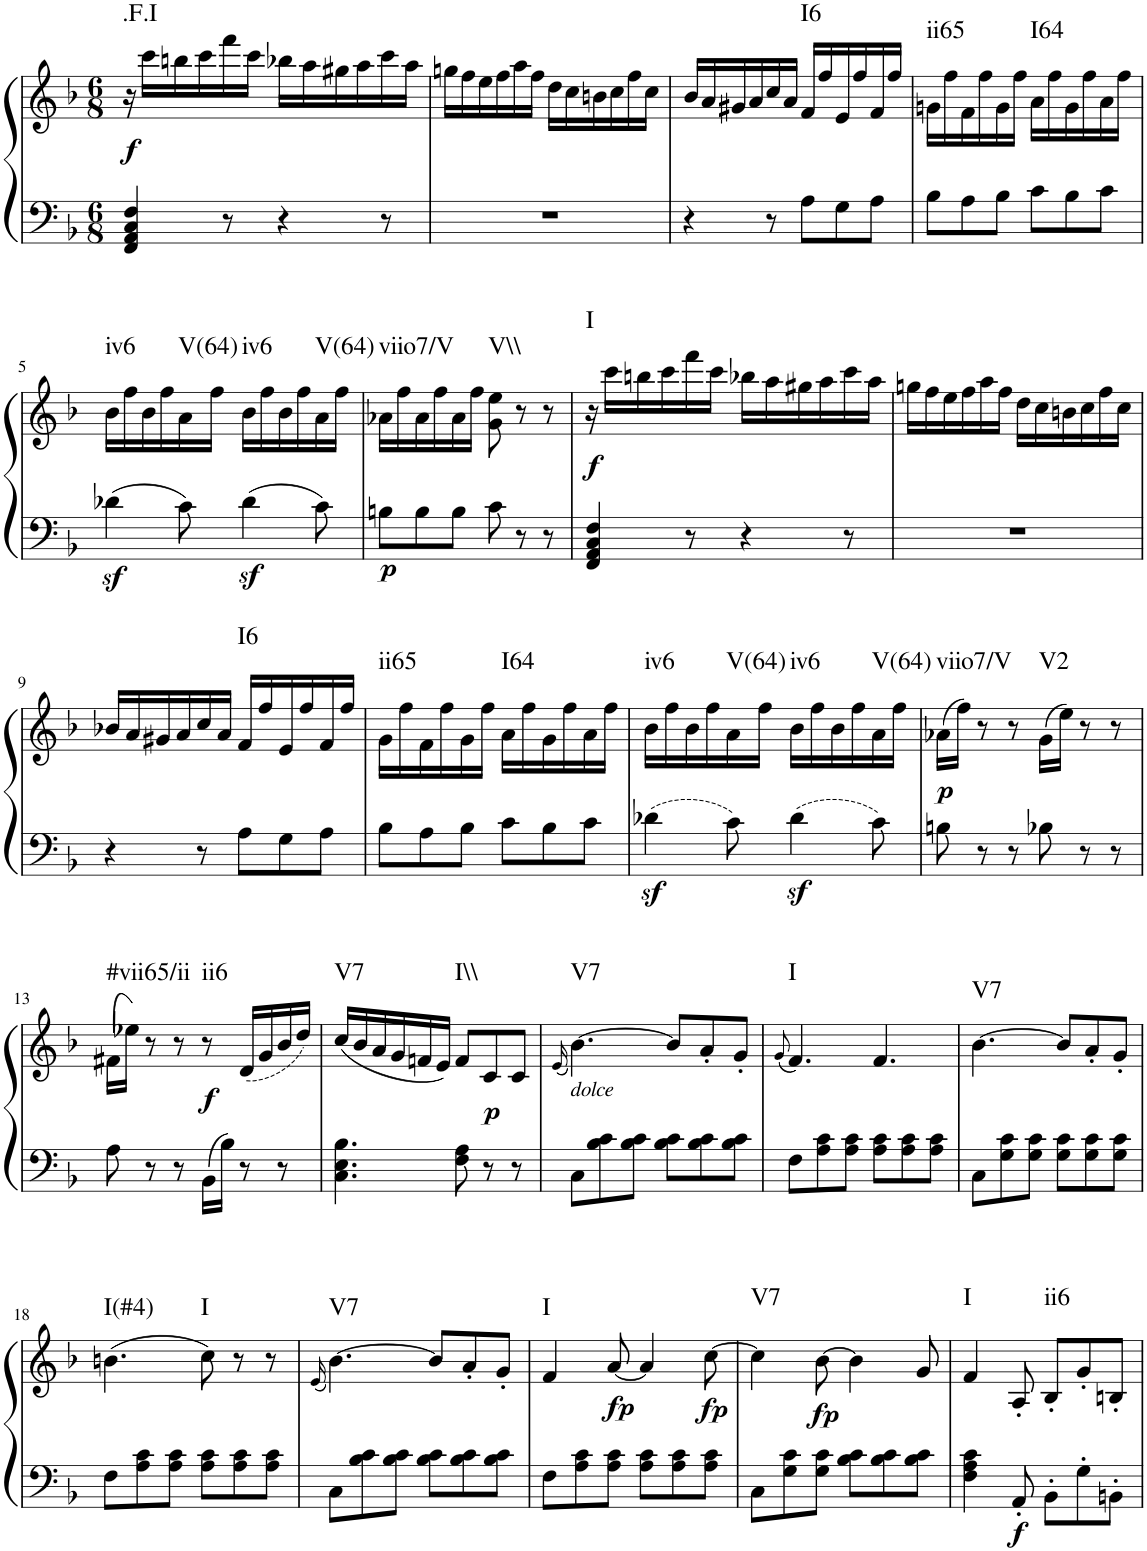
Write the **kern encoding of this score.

**kern	**kern	**dynam	**harte
*part1	*part1	*part1	*part1
*staff2	*staff1	*staff1/2	*
*I"Piano, Piano right	*	*	*
*I'Pno.	*	*	*
*clefF4	*clefG2	*	*
*k[b-]	*k[b-]	*	*
*M6/8	*M6/8	*	*
=1	=1	=1	=1
!	!	!LO:DY:b	!LO:H:kt=.F.I
4FF/ 4AA/ 4C/ 4F/	16r	f	N
.	16ccc\LL	.	.
.	16bbn\	.	.
.	16ccc\	.	.
8r	16fff\	.	.
.	16ccc\JJ	.	.
4r	16bb-X\LL	.	.
.	16aa\	.	.
.	16gg#X\	.	.
.	16aa\	.	.
8r	16ccc\	.	.
.	16aa\JJ	.	.
=2	=2	=2	=2
2.r	16ggn\LL	.	.
.	16ff\	.	.
.	16ee\	.	.
.	16ff\	.	.
.	16aa\	.	.
.	16ff\JJ	.	.
.	16dd\LL	.	.
.	16cc\	.	.
.	16bn\	.	.
.	16cc\	.	.
.	16ff\	.	.
.	16cc\JJ	.	.
=3	=3	=3	=3
4r	16b-/LL	.	.
.	16a/	.	.
.	16g#X/	.	.
.	16a/	.	.
8r	16cc/	.	.
.	16a/JJ	.	.
!	!	!	!LO:H:kt=I6
8A\L	16f/LL	.	N
.	16ff/	.	.
8G\	16e/	.	.
.	16ff/	.	.
8A\J	16f/	.	.
.	16ff/JJ	.	.
=4	=4	=4	=4
!	!	!	!LO:H:kt=ii65
8B-\L	16gn\LL	.	N
.	16ff\	.	.
8A\	16f\	.	.
.	16ff\	.	.
8B-\J	16g\	.	.
.	16ff\JJ	.	.
!	!	!	!LO:H:kt=I64
8c\L	16a\LL	.	N
.	16ff\	.	.
8B-\	16g\	.	.
.	16ff\	.	.
8c\J	16a\	.	.
.	16ff\JJ	.	.
!!LO:LB:g=z
=5	=5	=5	=5
!	!	!	!LO:H:kt=iv6
4d-Xz<\	16b-\LL	.	N
.	16ff\	.	.
.	16b-\	.	.
.	16ff\	.	.
!	!	!	!LO:H:kt=V(64)
8c\	16a\	.	N
.	16ff\JJ	.	.
!	!	!	!LO:H:kt=iv6
4d-z<\	16b-\LL	.	N
.	16ff\	.	.
.	16b-\	.	.
.	16ff\	.	.
!	!	!	!LO:H:kt=V(64)
8c\	16a\	.	N
.	16ff\JJ	.	.
=6	=6	=6	=6
!	!	!LO:DY:b=2	!LO:H:kt=viio7/V
8Bn\L	16a-X\LL	p	N
.	16ff\	.	.
8B\	16a-\	.	.
.	16ff\	.	.
8B\J	16a-\	.	.
.	16ff\JJ	.	.
!	!	!	!LO:H:kt=V\\
8c\	8g\ 8ee\	.	N
8r	8r	.	.
8r	8r	.	.
=7	=7	=7	=7
!	!	!LO:DY:b	!LO:H:kt=I
4FF/ 4AA/ 4C/ 4F/	16r	f	N
.	16ccc\LL	.	.
.	16bbn\	.	.
.	16ccc\	.	.
8r	16fff\	.	.
.	16ccc\JJ	.	.
4r	16bb-X\LL	.	.
.	16aa\	.	.
.	16gg#X\	.	.
.	16aa\	.	.
8r	16ccc\	.	.
.	16aa\JJ	.	.
=8	=8	=8	=8
2.r	16ggn\LL	.	.
.	16ff\	.	.
.	16ee\	.	.
.	16ff\	.	.
.	16aa\	.	.
.	16ff\JJ	.	.
.	16dd\LL	.	.
.	16cc\	.	.
.	16bn\	.	.
.	16cc\	.	.
.	16ff\	.	.
.	16cc\JJ	.	.
!!LO:LB:g=z
=9	=9	=9	=9
4r	16b-X/LL	.	.
.	16a/	.	.
.	16g#X/	.	.
.	16a/	.	.
8r	16cc/	.	.
.	16a/JJ	.	.
!	!	!	!LO:H:kt=I6
8A\L	16f/LL	.	N
.	16ff/	.	.
8G\	16e/	.	.
.	16ff/	.	.
8A\J	16f/	.	.
.	16ff/JJ	.	.
=10	=10	=10	=10
!	!	!	!LO:H:kt=ii65
8B-\L	16g\LL	.	N
.	16ff\	.	.
8A\	16f\	.	.
.	16ff\	.	.
8B-\J	16g\	.	.
.	16ff\JJ	.	.
!	!	!	!LO:H:kt=I64
8c\L	16a\LL	.	N
.	16ff\	.	.
8B-\	16g\	.	.
.	16ff\	.	.
8c\J	16a\	.	.
.	16ff\JJ	.	.
=11	=11	=11	=11
!	!	!	!LO:H:kt=iv6
4d-Xz<\	16b-\LL	.	N
.	16ff\	.	.
.	16b-\	.	.
.	16ff\	.	.
!	!	!	!LO:H:kt=V(64)
8c\	16a\	.	N
.	16ff\JJ	.	.
!	!	!	!LO:H:kt=iv6
4d-z<\	16b-\LL	.	N
.	16ff\	.	.
.	16b-\	.	.
.	16ff\	.	.
!	!	!	!LO:H:kt=V(64)
8c\	16a\	.	N
.	16ff\JJ	.	.
=12	=12	=12	=12
!	!	!LO:DY:b	!LO:H:kt=viio7/V
8Bn\	(16a-X\LL	p	N
.	16ff\JJ)	.	.
8r	8r	.	.
8r	8r	.	.
!	!	!	!LO:H:kt=V2
8B-X\	(16g\LL	.	N
.	16ee\JJ)	.	.
8r	8r	.	.
8r	8r	.	.
!!LO:LB:g=z
=13	=13	=13	=13
!	!	!	!LO:H:kt=#vii65/ii
8A\	(16f#X\LL	.	N
.	16ee-X\JJ)	.	.
8r	8r	.	.
8r	8r	.	.
!	!	!LO:DY:b	!LO:H:kt=ii6
16BB-\LL	8r	f	N
16B-\JJ	.	.	.
8r	(16d/LL	.	.
.	16g/	.	.
8r	16b-/	.	.
.	16dd/JJ)	.	.
=14	=14	=14	=14
!	!	!	!LO:H:kt=V7
4.C\ 4.E\ 4.B-\	(16cc/LL	.	N
.	16b-/	.	.
.	16a/	.	.
.	16g/	.	.
.	16fn/	.	.
.	16e/JJ)	.	.
!	!	!	!LO:H:kt=I\\
8F\ 8A\	8f/L	.	N
!	!	!LO:DY:b	!
8r	8c/	p	.
8r	8c/J	.	.
=15	=15	=15	=15
.	(16qe/	.	.
!	!LO:TX:b:i:t=dolce	!	!LO:H:kt=V7
8C\L	[4.b-\)	.	N
8B-\ 8c\	.	.	.
8B-\ 8c\J	.	.	.
8B-\ 8c\L	8b-/L]	.	.
8B-\ 8c\	8a'/	.	.
8B-\ 8c\J	8g'/J	.	.
=16	=16	=16	=16
.	(8qg/	.	.
!	!	!	!LO:H:kt=I
8F\L	4.f/)	.	N
8A\ 8c\	.	.	.
8A\ 8c\J	.	.	.
8A\ 8c\L	4.f/	.	.
8A\ 8c\	.	.	.
8A\ 8c\J	.	.	.
=17	=17	=17	=17
!	!	!	!LO:H:kt=V7
8C\L	[4.b-\	.	N
8G\ 8c\	.	.	.
8G\ 8c\J	.	.	.
8G\ 8c\L	8b-/L]	.	.
8G\ 8c\	8a'/	.	.
8G\ 8c\J	8g'/J	.	.
!!LO:LB:g=z
=18	=18	=18	=18
!	!	!	!LO:H:kt=I(#4)
8F\L	(4.bn\	.	N
8A\ 8c\	.	.	.
8A\ 8c\J	.	.	.
!	!	!	!LO:H:kt=I
8A\ 8c\L	8cc\)	.	N
8A\ 8c\	8r	.	.
8A\ 8c\J	8r	.	.
=19	=19	=19	=19
.	(16qe/	.	.
!	!	!	!LO:H:kt=V7
8C\L	[4.b-\)	.	N
8B-\ 8c\	.	.	.
8B-\ 8c\J	.	.	.
8B-\ 8c\L	8b-/L]	.	.
8B-\ 8c\	8a'/	.	.
8B-\ 8c\J	8g'/J	.	.
=20	=20	=20	=20
!	!	!	!LO:H:kt=I
8F\L	4f/	.	N
8A\ 8c\	.	.	.
!	!	!LO:DY:b	!
8A\ 8c\J	[8a/	fp	.
8A\ 8c\L	4a/]	.	.
8A\ 8c\	.	.	.
!	!	!LO:DY:b	!
8A\ 8c\J	[8cc\	fp	.
=21	=21	=21	=21
!	!	!	!LO:H:kt=V7
8C\L	4cc\]	.	N
8G\ 8c\	.	.	.
!	!	!LO:DY:b	!
8G\ 8c\J	[8b-\	fp	.
8B-\ 8c\L	4b-\]	.	.
8B-\ 8c\	.	.	.
8B-\ 8c\J	8g/	.	.
=22	=22	=22	=22
!	!	!	!LO:H:kt=I
4F\ 4A\ 4c\	4f/	.	N
!	!	!LO:DY:b=2	!
8AA'/	8A'/	f	.
!	!	!	!LO:H:kt=ii6
8BB-'\L	8B-'/L	.	N
8G'\	8g'/	.	.
8BBn'\J	8Bn'/J	.	.
=	=	=	=
*-	*-	*-	*-
